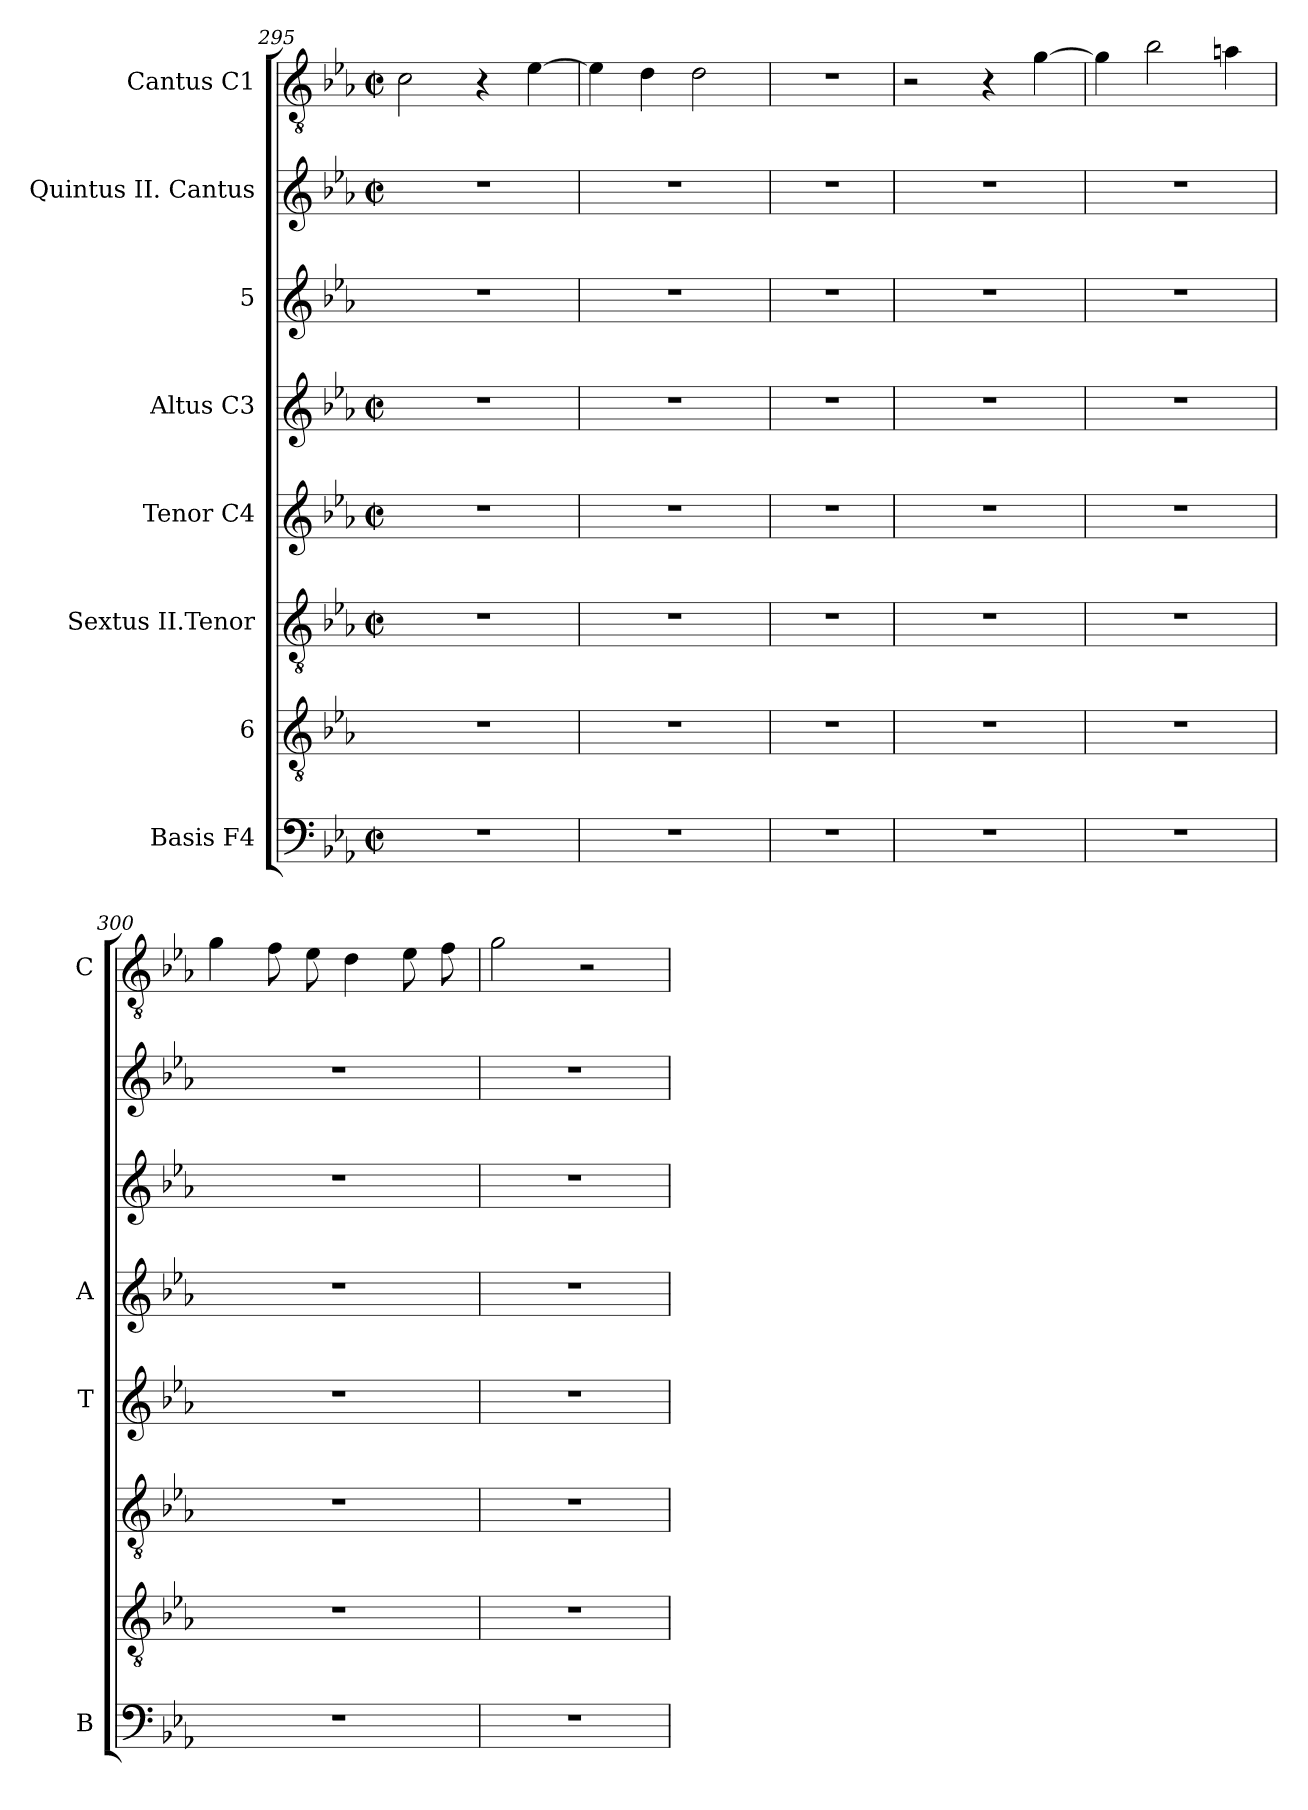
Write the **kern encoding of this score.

**kern	**kern	**kern	**kern	**kern	**kern	**kern	**kern
*part8	*part7	*part6	*part5	*part4	*part3	*part2	*part1
*staff8	*staff7	*staff6	*staff5	*staff4	*staff3	*staff2	*staff1
*I"Basis F4	*I"6	*I"Sextus II.Tenor	*I"Tenor C4	*I"Altus C3	*I"5	*I"Quintus II. Cantus	*I"Cantus C1
*I'B	*	*	*I'T	*I'A	*	*	*I'C
*clefF4	*clefGv2	*clefGv2	*clefG2	*clefG2	*clefG2	*clefG2	*clefGv2
*k[b-e-a-]	*k[b-e-a-]	*k[b-e-a-]	*k[b-e-a-]	*k[b-e-a-]	*k[b-e-a-]	*k[b-e-a-]	*k[b-e-a-]
*E-:	*E-:	*E-:	*E-:	*E-:	*E-:	*E-:	*E-:
*M2/2	*	*M2/2	*M2/2	*M2/2	*	*M2/2	*M2/2
*met(c|)	*	*met(c|)	*met(c|)	*met(c|)	*	*met(c|)	*met(c|)
=295	=295	=295	=295	=295	=295	=295	=295
1r	1r	1r	1r	1r	1r	1r	2c\
.	.	.	.	.	.	.	4r
.	.	.	.	.	.	.	[>4e-\
=296	=296	=296	=296	=296	=296	=296	=296
1r	1r	1r	1r	1r	1r	1r	4e-\]
.	.	.	.	.	.	.	4d\
.	.	.	.	.	.	.	2d\
=297	=297	=297	=297	=297	=297	=297	=297
1r	1r	1r	1r	1r	1r	1r	1r
=298	=298	=298	=298	=298	=298	=298	=298
1r	1r	1r	1r	1r	1r	1r	2r
.	.	.	.	.	.	.	4r
.	.	.	.	.	.	.	[>4g\
=299	=299	=299	=299	=299	=299	=299	=299
1r	1r	1r	1r	1r	1r	1r	4g\]
.	.	.	.	.	.	.	2b-\
.	.	.	.	.	.	.	4an\
!!LO:LB:g=z
=300	=300	=300	=300	=300	=300	=300	=300
1r	1r	1r	1r	1r	1r	1r	4g\
.	.	.	.	.	.	.	8f\
.	.	.	.	.	.	.	8e-\
.	.	.	.	.	.	.	4d\
.	.	.	.	.	.	.	8e-\
.	.	.	.	.	.	.	8f\
=301	=301	=301	=301	=301	=301	=301	=301
1r	1r	1r	1r	1r	1r	1r	2g\
.	.	.	.	.	.	.	2r
=	=	=	=	=	=	=	=
*-	*-	*-	*-	*-	*-	*-	*-
